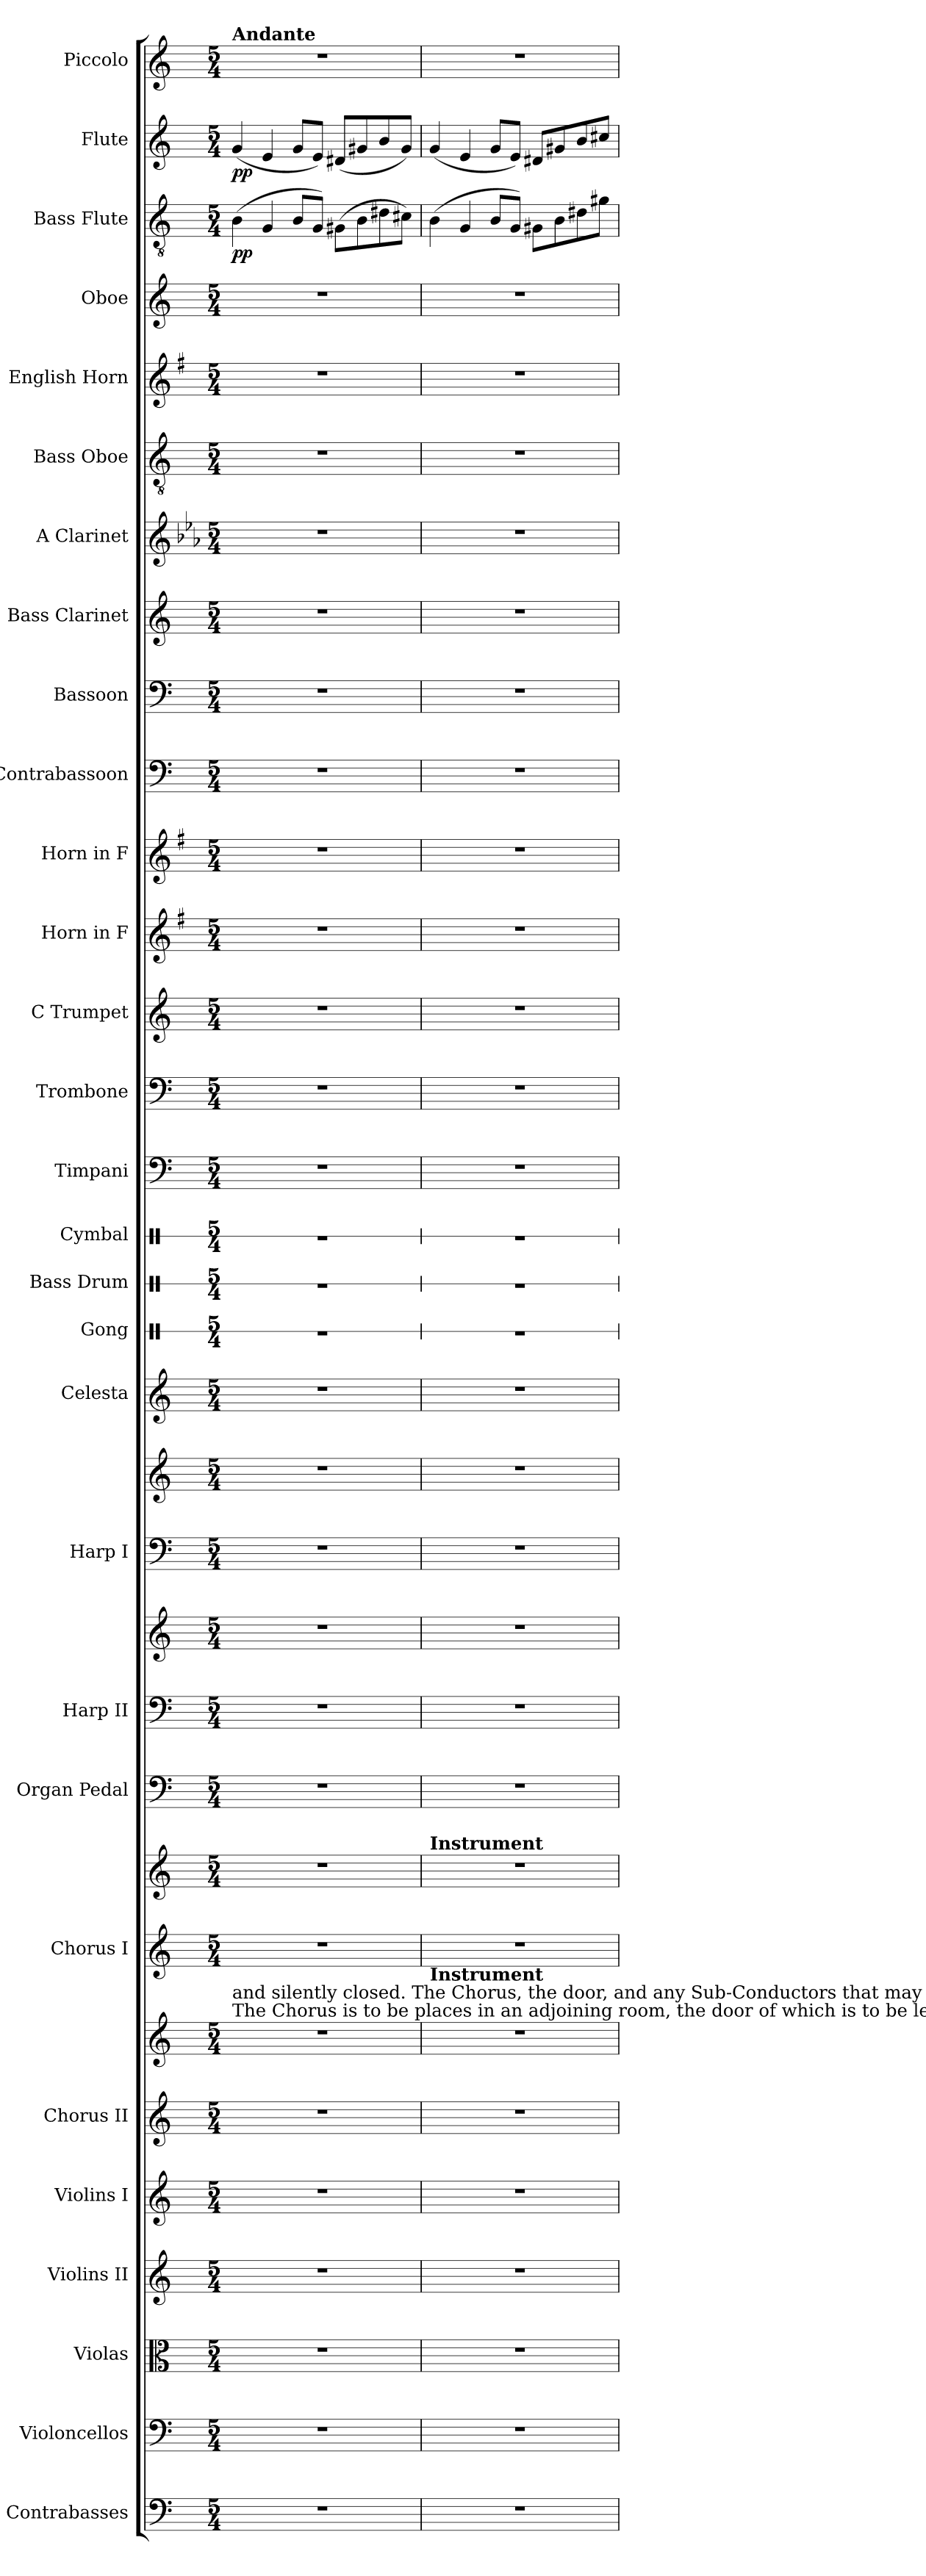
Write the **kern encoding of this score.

**kern	**kern	**kern	**kern	**kern	**kern	**kern	**kern	**kern	**kern	**kern	**kern	**kern	**kern	**kern	**kern	**kern	**kern	**kern	**kern	**kern	**kern	**kern	**kern	**kern	**kern	**kern	**kern	**kern	**kern	**kern	**dynam	**kern	**dynam	**kern
*part29	*part28	*part27	*part26	*part25	*part24	*part24	*part23	*part23	*part22	*part21	*part21	*part20	*part20	*part19	*part18	*part17	*part16	*part15	*part14	*part13	*part12	*part11	*part10	*part9	*part8	*part7	*part6	*part5	*part4	*part3	*part3	*part2	*part2	*part1
*staff33	*staff32	*staff31	*staff30	*staff29	*staff28	*staff27	*staff26	*staff25	*staff24	*staff23	*staff22	*staff21	*staff20	*staff19	*staff18	*staff17	*staff16	*staff15	*staff14	*staff13	*staff12	*staff11	*staff10	*staff9	*staff8	*staff7	*staff6	*staff5	*staff4	*staff3	*staff3	*staff2	*staff2	*staff1
*I"Contrabasses	*I"Violoncellos	*I"Violas	*I"Violins II	*I"Violins I	*I"Chorus II	*	*I"Chorus I	*	*I"Organ Pedal	*I"Harp II	*	*I"Harp I	*	*I"Celesta	*I"Gong	*I"Bass Drum	*I"Cymbal	*I"Timpani	*I"Trombone	*I"C Trumpet	*I"Horn in F	*I"Horn in F	*I"Contrabassoon	*I"Bassoon	*I"Bass Clarinet	*I"A Clarinet	*I"Bass Oboe	*I"English Horn	*I"Oboe	*I"Bass Flute	*	*I"Flute	*	*I"Piccolo
*I'Cbs.	*I'Vcs.	*I'Vlas.	*I'Vlns.	*I'Vlns.	*I'Chr.	*	*I'Chr.	*	*I'Org.	*I'Hrp.	*	*I'Hrp.	*	*I'Cel.	*I'Gng.	*I'B. Dr.	*I'Cym.	*I'Timp.	*I'Tbn.	*I'C Tpt.	*	*	*I'Cbsn.	*I'Bsn.	*I'B. Cl.	*I'A Cl.	*	*I'E. Hn.	*I'Ob.	*I'B. Fl.	*	*I'Fl.	*	*I'Picc.
*	*	*	*	*	*	*	*	*	*	*	*	*	*	*	*stria1	*stria1	*stria1	*	*	*	*	*	*	*	*	*	*	*	*	*	*	*	*	*
*clefF4	*clefF4	*clefC3	*clefG2	*clefG2	*clefG2	*clefG2	*clefG2	*clefG2	*clefF4	*clefF4	*clefG2	*clefF4	*clefG2	*clefG2	*clefX	*clefX	*clefX	*clefF4	*clefF4	*clefG2	*clefG2	*clefG2	*clefF4	*clefF4	*clefG2	*clefG2	*clefGv2	*clefG2	*clefG2	*clefGv2	*	*clefG2	*	*clefG2
*ITrd7c12	*	*	*	*	*	*	*	*	*	*	*	*	*	*ITrd-7c-12	*	*	*	*	*	*	*ITrd4c7	*ITrd4c7	*ITrd7c12	*	*ITrd8c14	*ITrd2c3	*	*ITrd4c7	*	*	*	*	*	*ITrd-7c-12
*k[]	*k[]	*k[]	*k[]	*k[]	*k[]	*k[]	*k[]	*k[]	*k[]	*k[]	*k[]	*k[]	*k[]	*k[]	*k[]	*k[]	*k[]	*k[]	*k[]	*k[]	*k[]	*k[]	*k[]	*k[]	*k[]	*k[]	*k[]	*k[]	*k[]	*k[]	*	*k[]	*	*k[]
*M5/4	*M5/4	*M5/4	*M5/4	*M5/4	*M5/4	*M5/4	*M5/4	*M5/4	*M5/4	*M5/4	*M5/4	*M5/4	*M5/4	*M5/4	*M5/4	*M5/4	*M5/4	*M5/4	*M5/4	*M5/4	*M5/4	*M5/4	*M5/4	*M5/4	*M5/4	*M5/4	*M5/4	*M5/4	*M5/4	*M5/4	*	*M5/4	*	*M5/4
*MM60	*MM60	*MM60	*MM60	*MM60	*MM60	*MM60	*MM60	*MM60	*MM60	*MM60	*MM60	*MM60	*MM60	*MM60	*MM60	*MM60	*MM60	*MM60	*MM60	*MM60	*MM60	*MM60	*MM60	*MM60	*MM60	*MM60	*MM60	*MM60	*MM60	*MM60	*	*MM60	*	*MM60
=1	=1	=1	=1	=1	=1	=1	=1	=1	=1	=1	=1	=1	=1	=1	=1	=1	=1	=1	=1	=1	=1	=1	=1	=1	=1	=1	=1	=1	=1	=1	=1	=1	=1	=1
!	!	!	!	!	!	!	!	!	!	!	!	!	!	!	!	!	!	!	!	!	!	!	!	!	!	!	!	!	!	!	!	!	!	!LO:TX:a:B:t=Andante
!	!	!	!	!	!	!LO:TX:a:t=The Chorus is to be places in an adjoining room, the door of which is to be left open until the last bar of the piece, when it is to be slowly	!	!	!	!	!	!	!	!	!	!	!	!	!	!	!	!	!	!	!	!	!	!	!	!	!	!	!	!
!	!	!	!	!	!	!LO:TX:a:t=and silently closed. The Chorus, the door, and any Sub-Conductors that may be found necessary are to be well screened from the audience.	!	!	!	!	!	!	!	!	!	!	!	!	!	!	!	!	!	!	!	!	!	!	!	!	!	!	!	!
!	!	!	!	!	!	!	!	!	!	!	!	!	!	!	!	!	!	!	!	!	!	!	!	!	!	!	!	!	!	!	!LO:DY:b	!	!LO:DY:b	!
4%5r	4%5r	4%5r	4%5r	4%5r	4%5r	4%5r	4%5r	4%5r	4%5r	4%5r	4%5r	4%5r	4%5r	4%5r	4%5r	4%5r	4%5r	4%5r	4%5r	4%5r	4%5r	4%5r	4%5r	4%5r	4%5r	4%5r	4%5r	4%5r	4%5r	(4B\	pp	(4g/	pp	4%5r
.	.	.	.	.	.	.	.	.	.	.	.	.	.	.	.	.	.	.	.	.	.	.	.	.	.	.	.	.	.	4G/	.	4e/	.	.
.	.	.	.	.	.	.	.	.	.	.	.	.	.	.	.	.	.	.	.	.	.	.	.	.	.	.	.	.	.	8B/L	.	8g/L	.	.
.	.	.	.	.	.	.	.	.	.	.	.	.	.	.	.	.	.	.	.	.	.	.	.	.	.	.	.	.	.	8G/J)	.	8e/J)	.	.
.	.	.	.	.	.	.	.	.	.	.	.	.	.	.	.	.	.	.	.	.	.	.	.	.	.	.	.	.	.	(8G#X\L	.	(8d#X/L	.	.
.	.	.	.	.	.	.	.	.	.	.	.	.	.	.	.	.	.	.	.	.	.	.	.	.	.	.	.	.	.	8B\	.	8g#X/	.	.
.	.	.	.	.	.	.	.	.	.	.	.	.	.	.	.	.	.	.	.	.	.	.	.	.	.	.	.	.	.	8d#X\	.	8b/	.	.
.	.	.	.	.	.	.	.	.	.	.	.	.	.	.	.	.	.	.	.	.	.	.	.	.	.	.	.	.	.	8c#X\J)	.	8g#/J)	.	.
=2	=2	=2	=2	=2	=2	=2	=2	=2	=2	=2	=2	=2	=2	=2	=2	=2	=2	=2	=2	=2	=2	=2	=2	=2	=2	=2	=2	=2	=2	=2	=2	=2	=2	=2
!	!	!	!	!	!	!	!	!LO:TX:a:B:t=Instrument	!	!	!	!	!	!	!	!	!	!	!	!	!	!	!	!	!	!	!	!	!	!	!	!	!	!
!	!	!	!	!	!	!LO:TX:a:B:t=Instrument	!	!	!	!	!	!	!	!	!	!	!	!	!	!	!	!	!	!	!	!	!	!	!	!	!	!	!	!
4%5r	4%5r	4%5r	4%5r	4%5r	4%5r	4%5r	4%5r	4%5r	4%5r	4%5r	4%5r	4%5r	4%5r	4%5r	4%5r	4%5r	4%5r	4%5r	4%5r	4%5r	4%5r	4%5r	4%5r	4%5r	4%5r	4%5r	4%5r	4%5r	4%5r	(4B\	.	(4g/	.	4%5r
.	.	.	.	.	.	.	.	.	.	.	.	.	.	.	.	.	.	.	.	.	.	.	.	.	.	.	.	.	.	4G/	.	4e/	.	.
.	.	.	.	.	.	.	.	.	.	.	.	.	.	.	.	.	.	.	.	.	.	.	.	.	.	.	.	.	.	8B/L	.	8g/L	.	.
.	.	.	.	.	.	.	.	.	.	.	.	.	.	.	.	.	.	.	.	.	.	.	.	.	.	.	.	.	.	8G/J)	.	8e/J)	.	.
.	.	.	.	.	.	.	.	.	.	.	.	.	.	.	.	.	.	.	.	.	.	.	.	.	.	.	.	.	.	8G#X\L	.	8d#X/L	.	.
.	.	.	.	.	.	.	.	.	.	.	.	.	.	.	.	.	.	.	.	.	.	.	.	.	.	.	.	.	.	8B\	.	8g#X/	.	.
.	.	.	.	.	.	.	.	.	.	.	.	.	.	.	.	.	.	.	.	.	.	.	.	.	.	.	.	.	.	8d#X\	.	8b/	.	.
.	.	.	.	.	.	.	.	.	.	.	.	.	.	.	.	.	.	.	.	.	.	.	.	.	.	.	.	.	.	8g#X\J	.	8cc#X/J	.	.
=	=	=	=	=	=	=	=	=	=	=	=	=	=	=	=	=	=	=	=	=	=	=	=	=	=	=	=	=	=	=	=	=	=	=
*-	*-	*-	*-	*-	*-	*-	*-	*-	*-	*-	*-	*-	*-	*-	*-	*-	*-	*-	*-	*-	*-	*-	*-	*-	*-	*-	*-	*-	*-	*-	*-	*-	*-	*-
